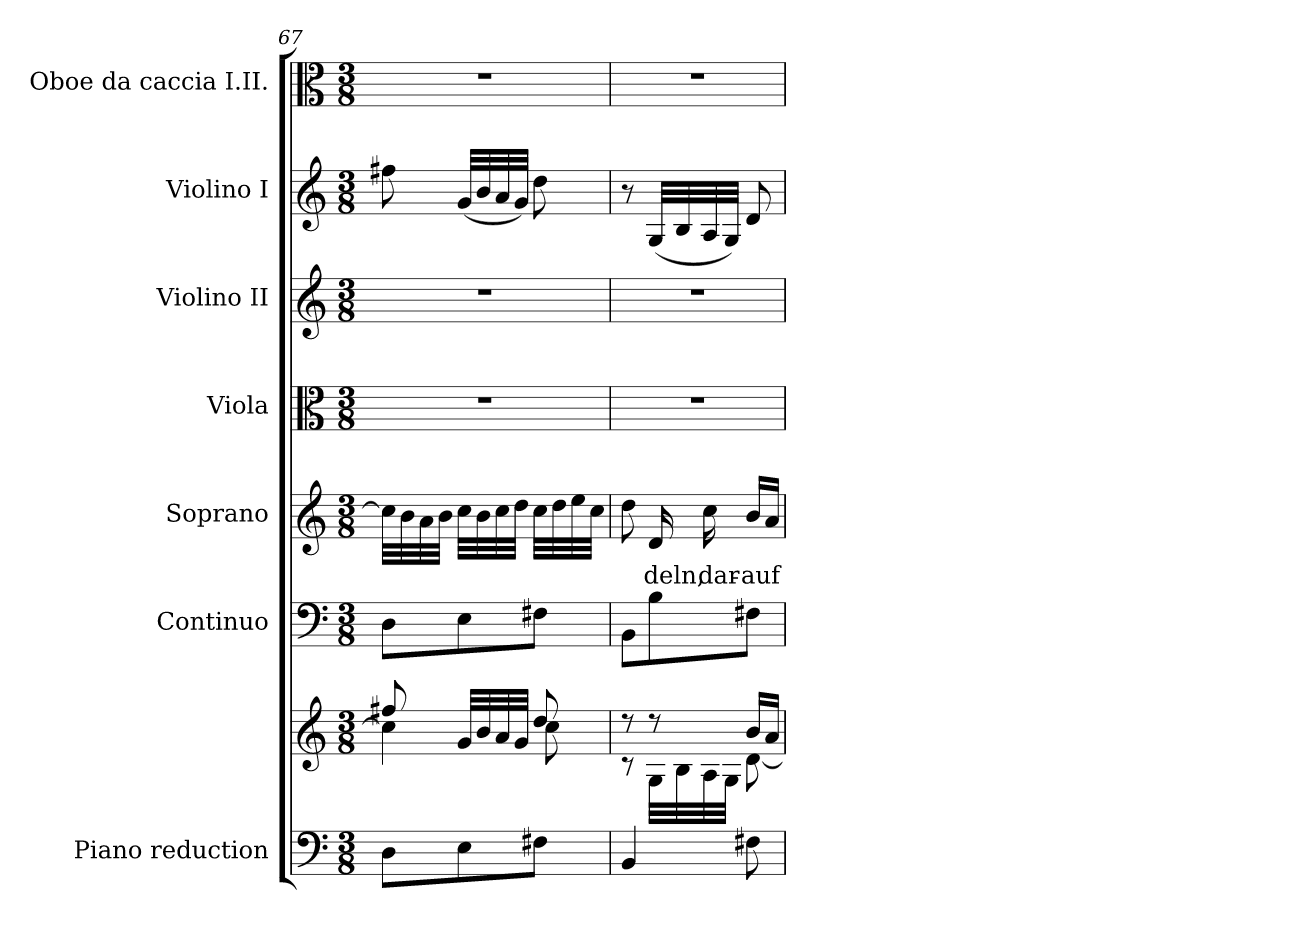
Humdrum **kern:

**kern	**kern	**kern	**kern	**text	**kern	**kern	**kern	**kern
*part7	*part7	*part6	*part5	*part5	*part4	*part3	*part2	*part1
*staff8	*staff7	*staff6	*staff5	*staff5	*staff4	*staff3	*staff2	*staff1
*I"Piano reduction	*	*I"Continuo	*I"Soprano	*	*I"Viola	*I"Violino II	*I"Violino I	*I"Oboe da caccia I.II.
*I'Pno	*	*	*	*	*I'Vla	*I'Vln	*I'Vln	*I'Ob
*clefF4	*clefG2	*clefF4	*clefG2	*	*clefC3	*clefG2	*clefG2	*clefC3
*k[]	*k[]	*k[]	*k[]	*	*k[]	*k[]	*k[]	*k[]
*M3/8	*M3/8	*M3/8	*M3/8	*	*M3/8	*M3/8	*M3/8	*M3/8
=67	=67	=67	=67	=67	=67	=67	=67	=67
*	*^	*	*	*	*	*	*	*
8D\L	8ff#X/	4cc\]	8D\L	32cc\LLL]	.	4.r	4.r	8ff#X\	4.r
.	.	.	.	32b\	.	.	.	.	.
.	.	.	.	32a\	.	.	.	.	.
.	.	.	.	32b\JJJ	.	.	.	.	.
8E\	32g/LLL	.	8E\	32cc\LLL	.	.	.	(32g/LLL	.
.	32b/	.	.	32b\	.	.	.	32b/	.
.	32a/	.	.	32cc\	.	.	.	32a/	.
.	32g/JJJ	.	.	32dd\JJJ	.	.	.	32g/JJJ)	.
8F#X\J	8dd/	8cc\	8F#X\J	32cc\LLL	.	.	.	8dd\	.
.	.	.	.	32dd\	.	.	.	.	.
.	.	.	.	32ee\	.	.	.	.	.
.	.	.	.	32cc\JJJ	.	.	.	.	.
=68	=68	=68	=68	=68	=68	=68	=68	=68	=68
4BB/	8r	8r	8BB\L	8dd\	.	4.r	4.r	8r	4.r
!	!	!	!	!	!LO:LY:b	!	!	!	!
.	8r	32G\LLL	8B\	16d/	-deln,	.	.	(32G/LLL	.
.	.	32B\	.	.	.	.	.	32B/	.
!	!	!	!	!	!LO:LY:b	!	!	!	!
.	.	32A\	.	16cc\	dar-	.	.	32A/	.
.	.	32G\JJJ	.	.	.	.	.	32G/JJJ)	.
!	!	!	!	!	!LO:LY:b	!	!	!	!
8F#X\	16b/LL	[8d\	8F#X\J	16b/LL	-auf	.	.	8d/	.
.	16a/JJ	.	.	16a/JJ	.	.	.	.	.
*	*v	*v	*	*	*	*	*	*	*
=	=	=	=	=	=	=	=	=
*-	*-	*-	*-	*-	*-	*-	*-	*-
